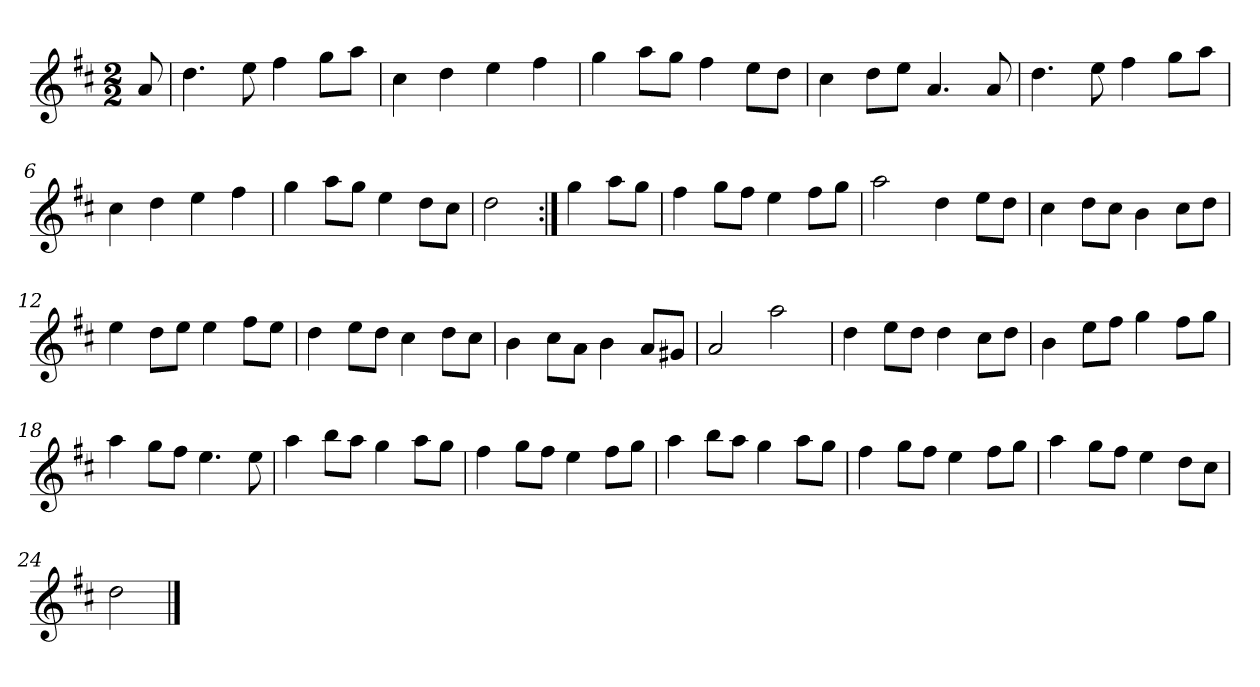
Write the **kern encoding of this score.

**kern
*part1
*staff1
*clefG2
*k[f#c#]
*D:
*M2/2
*MM120
=
8a
=1
4.dd
8ee
4ff#
8gg\L
8aa\J
=2
4cc#
4dd
4ee
4ff#
=3
4gg
8aa\L
8gg\J
4ff#
8ee\L
8dd\J
=4
4cc#
8dd\L
8ee\J
4.a
8a
=5
4.dd
8ee
4ff#
8gg\L
8aa\J
=6
4cc#
4dd
4ee
4ff#
=7
4gg
8aa\L
8gg\J
4ee
8dd\L
8cc#\J
=8
2dd
=:|!
4gg
8aa\L
8gg\J
=9
4ff#
8gg\L
8ff#\J
4ee
8ff#\L
8gg\J
=10
2aa
4dd
8ee\L
8dd\J
=11
4cc#
8dd\L
8cc#\J
4b
8cc#\L
8dd\J
=12
4ee
8dd\L
8ee\J
4ee
8ff#\L
8ee\J
=13
4dd
8ee\L
8dd\J
4cc#
8dd\L
8cc#\J
=14
4b
8cc#\L
8a\J
4b
8a/L
8g#X/J
=15
2a
2aa
=16
4dd
8ee\L
8dd\J
4dd
8cc#\L
8dd\J
=17
4b
8ee\L
8ff#\J
4gg
8ff#\L
8gg\J
=18
4aa
8gg\L
8ff#\J
4.ee
8ee
=19
4aa
8bb\L
8aa\J
4gg
8aa\L
8gg\J
=20
4ff#
8gg\L
8ff#\J
4ee
8ff#\L
8gg\J
=21
4aa
8bb\L
8aa\J
4gg
8aa\L
8gg\J
=22
4ff#
8gg\L
8ff#\J
4ee
8ff#\L
8gg\J
=23
4aa
8gg\L
8ff#\J
4ee
8dd\L
8cc#\J
=24
2dd
==
*-
